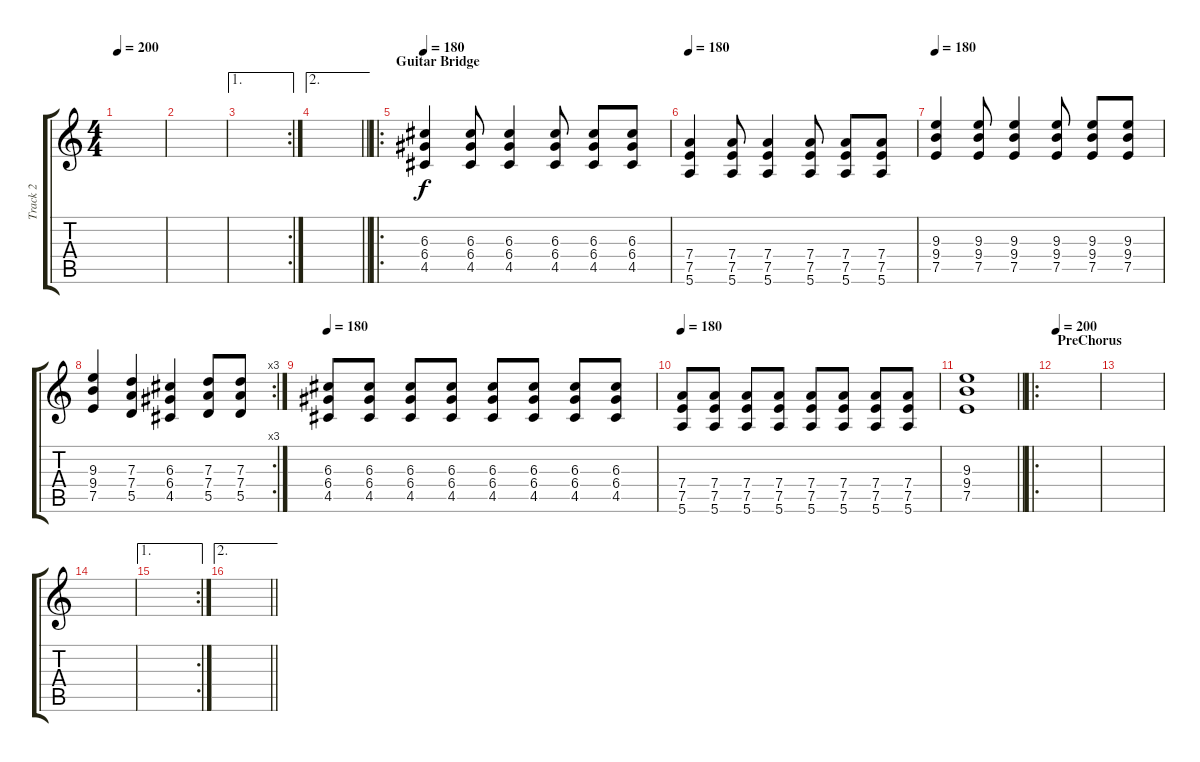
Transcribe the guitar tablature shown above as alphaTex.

\track ("Track 2" "Track 2") {instrument overdrivenguitar}
\staff {score tabs}
\tuning (E4 B3 G3 D3 A2 E2) {hide}
\ts (4 4)
\tempo 200
\clef g2
\ks c
|
|
\ae 1
\rc 2
|
\ae 2
\barLineRight lightlight
|
\ro
\section ("" "Guitar Bridge")
\tempo 180
(6.3 6.4 4.5).4{instrument overdrivenguitar} (6.3 6.4 4.5).8{instrument electricguitarmuted} (6.3 6.4 4.5).4{instrument overdrivenguitar} (6.3 6.4 4.5).8{instrument electricguitarmuted} (6.3 6.4 4.5).8{instrument electricguitarmuted} (6.3 6.4 4.5).8 |
\tempo 180
(7.4 7.5 5.6).4{instrument overdrivenguitar} (7.4 7.5 5.6).8{instrument electricguitarmuted} (7.4 7.5 5.6).4{instrument overdrivenguitar} (7.4 7.5 5.6).8{instrument electricguitarmuted} (7.4 7.5 5.6).8{instrument electricguitarmuted} (7.4 7.5 5.6).8 |
\tempo 180
(9.3 9.4 7.5).4{instrument overdrivenguitar} (9.3 9.4 7.5).8{instrument electricguitarmuted} (9.3 9.4 7.5).4{instrument overdrivenguitar} (9.3 9.4 7.5).8{instrument electricguitarmuted} (9.3 9.4 7.5).8{instrument electricguitarmuted} (9.3 9.4 7.5).8 |
\rc 3
(9.3 9.4 7.5).4{instrument overdrivenguitar} (7.3 7.4 5.5).4 (6.3 6.4 4.5).4 (7.3 7.4 5.5).8 (7.3 7.4 5.5).8 |
\tempo 180
(6.3 6.4 4.5).8{instrument electricguitarmuted} (6.3 6.4 4.5).8{instrument electricguitarmuted} (6.3 6.4 4.5).8{instrument electricguitarmuted} (6.3 6.4 4.5).8{instrument electricguitarmuted} (6.3 6.4 4.5).8{instrument electricguitarmuted} (6.3 6.4 4.5).8{instrument electricguitarmuted} (6.3 6.4 4.5).8{instrument electricguitarmuted} (6.3 6.4 4.5).8{instrument electricguitarmuted} |
\tempo 180
(7.4 7.5 5.6).8{instrument electricguitarmuted} (7.4 7.5 5.6).8{instrument electricguitarmuted} (7.4 7.5 5.6).8{instrument electricguitarmuted} (7.4 7.5 5.6).8{instrument electricguitarmuted} (7.4 7.5 5.6).8{instrument electricguitarmuted} (7.4 7.5 5.6).8{instrument electricguitarmuted} (7.4 7.5 5.6).8{instrument electricguitarmuted} (7.4 7.5 5.6).8{instrument electricguitarmuted} |
\barLineRight lightlight
(9.3 9.4 7.5).1 |
\ro
\section ("" "PreChorus")
\tempo 200
|
|
|
\ae 1
\rc 2
|
\ae 2
\barLineRight lightlight
